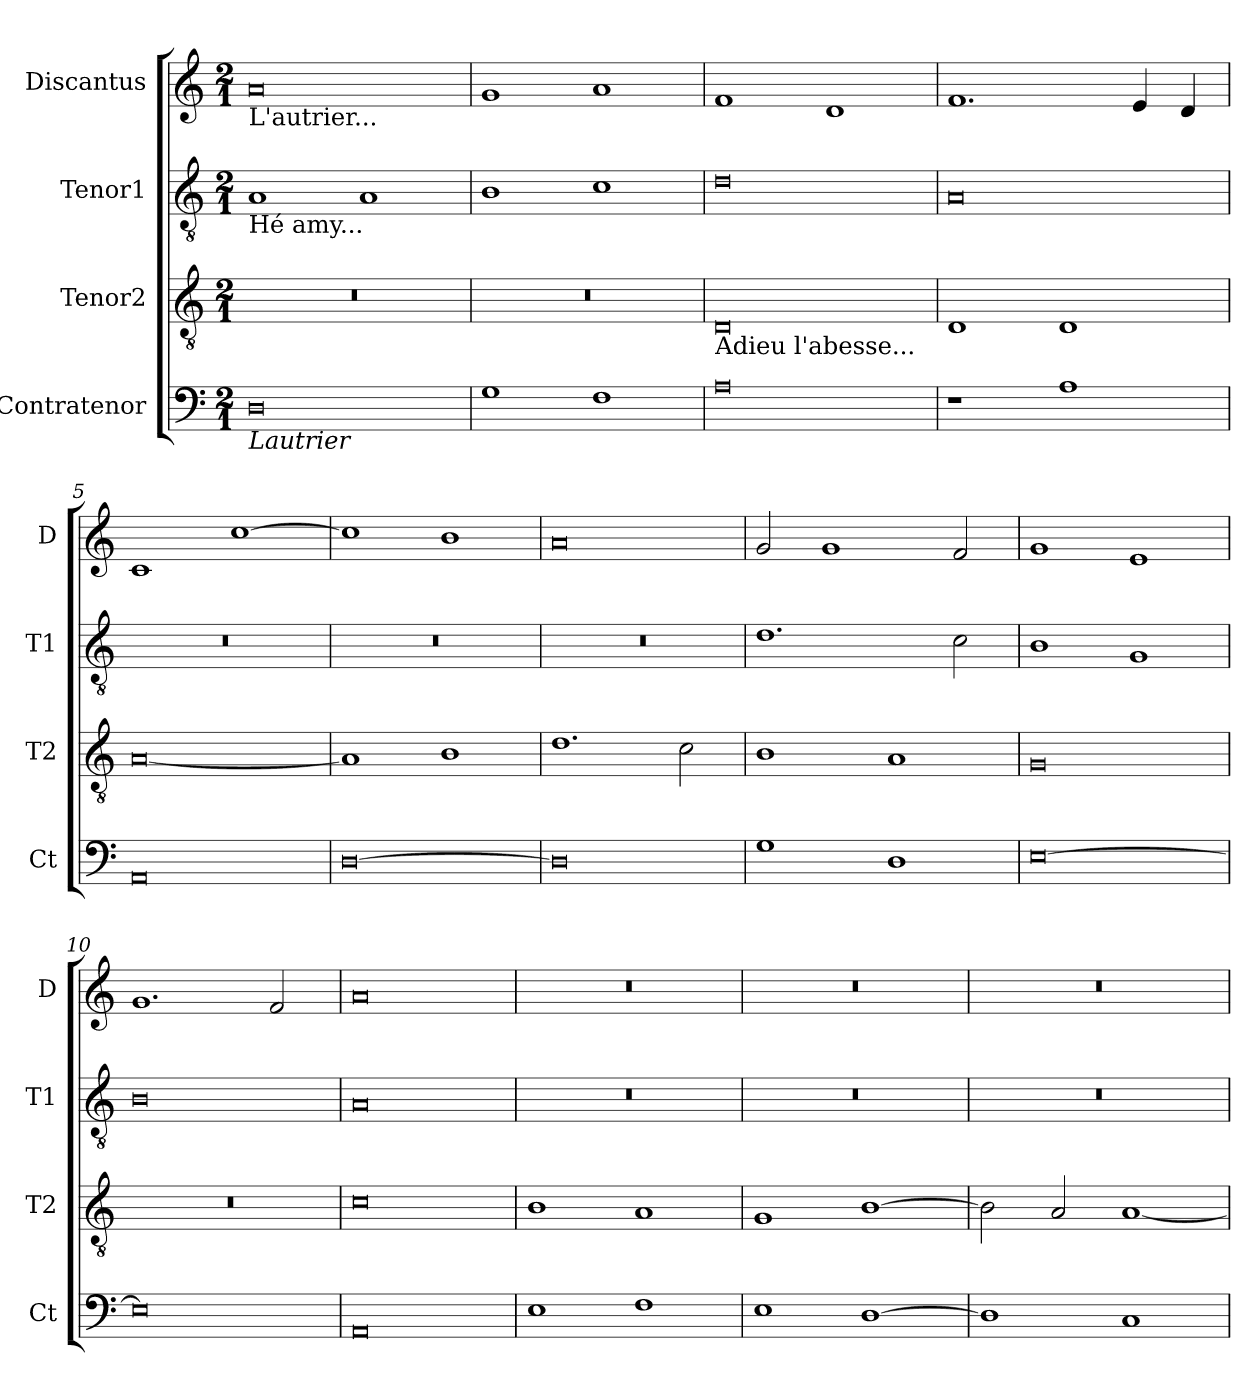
**kern	**kern	**kern	**kern
*part4	*part3	*part2	*part1
*staff4	*staff3	*staff2	*staff1
*I"Contratenor	*I"Tenor2	*I"Tenor1	*I"Discantus
*I'Ct	*I'T2	*I'T1	*I'D
*clefF4	*clefGv2	*clefGv2	*clefG2
*k[]	*k[]	*k[]	*k[]
*M2/1	*M2/1	*M2/1	*M2/1
=1	=1	=1	=1
!	!	!	!LO:TX:b:t=L'autrier...
!	!	!LO:TX:b:t=Hé amy...	!
!LO:TX:b:i:t=Lautrier	!	!	!
0D	0r	1A	0a
.	.	1A	.
=2	=2	=2	=2
1G	0r	1B	1g
1F	.	1c	1a
=3	=3	=3	=3
!	!LO:TX:b:t=Adieu l'abesse...	!	!
0A	0D	0d	1f
.	.	.	1d
=4	=4	=4	=4
1r	1D	0A	1.f
1A	1D	.	.
.	.	.	4e
.	.	.	4d
=5	=5	=5	=5
0AA	[0A	0r	1c
.	.	.	[1cc
=6	=6	=6	=6
[0D	1A]	0r	1cc]
.	1B	.	1b
=7	=7	=7	=7
0D]	1.d	0r	0a
.	2c	.	.
=8	=8	=8	=8
1G	1B	1.d	2g
.	.	.	1g
1D	1A	.	.
.	.	2c	2f
=9	=9	=9	=9
[0E	0G	1B	1g
.	.	1G	1e
=10	=10	=10	=10
0E]	0r	0B	1.g
.	.	.	2f
=11	=11	=11	=11
0AA	0c	0A	0a
=12	=12	=12	=12
1E	1B	0r	0r
1F	1A	.	.
=13	=13	=13	=13
1E	1G	0r	0r
[1D	[1B	.	.
=14	=14	=14	=14
1D]	2B]	0r	0r
.	2A	.	.
1C	[1A	.	.
=	=	=	=
*-	*-	*-	*-
